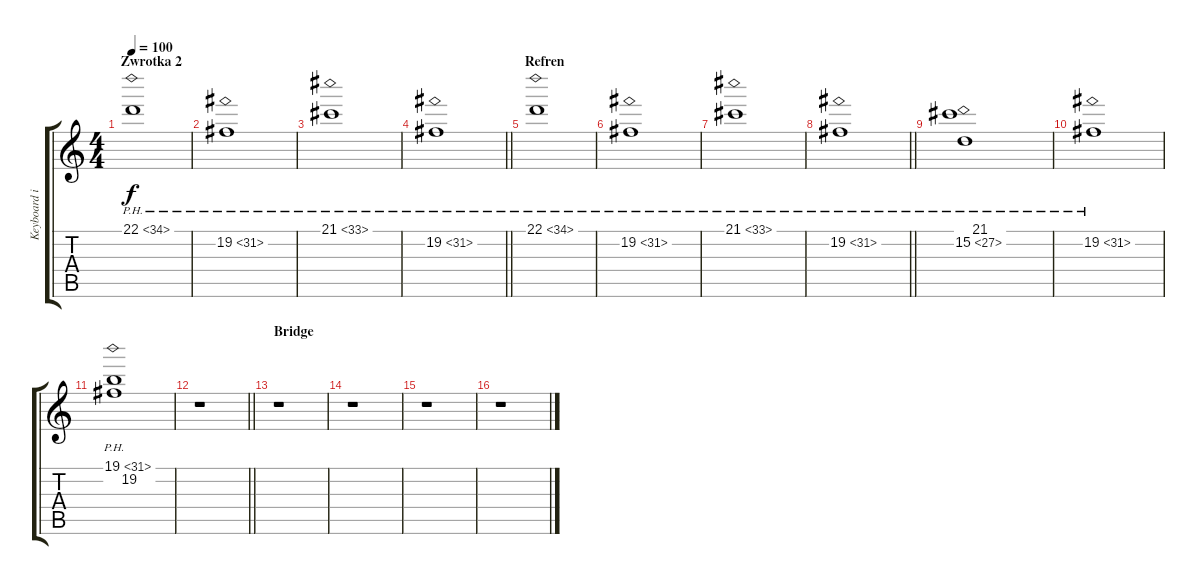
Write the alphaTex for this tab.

\track ("Keyboard i Gitara" "Keyboard i") {instrument fx3crystal}
\staff {score tabs}
\tuning (E4 B3 G3 D3 A2 E2) {hide}
\ts (4 4)
\section ("" "Zwrotka 2")
\tempo 100
\clef g2
\ks c
22.1{ph 12}.1{dy f} |
19.2{ph 12}.1 |
21.1{ph 12}.1 |
\barLineRight lightlight
19.2{ph 12}.1 |
\section ("" "Refren")
22.1{ph 12}.1 |
19.2{ph 12}.1 |
21.1{ph 12}.1 |
\barLineRight lightlight
19.2{ph 12}.1 |
(21.1 15.2{ph 12}).1 |
19.2{ph 12}.1 |
(19.1{ph 12} 19.2).1 |
\barLineRight lightlight
r.1 |
\section ("" "Bridge")
r.1 |
r.1 |
r.1 |
r.1
